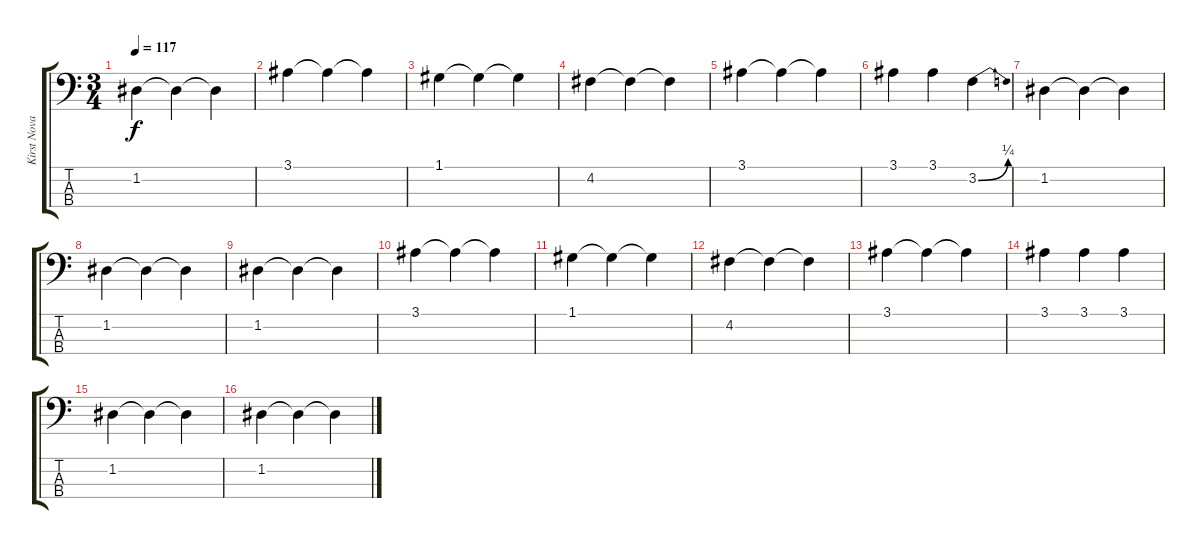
\track ("Kirst Novaselic" "Kirst Nova") {instrument acousticbass}
\staff {score tabs}
\tuning (G2 D2 A1 D1) {hide}
\ts (3 4)
\tempo 117
\clef f4
\ks c
1.2.4{dy f} 1.2{t}.4 1.2{t}.4 |
3.1.4 3.1{t}.4 3.1{t}.4 |
1.1.4 1.1{t}.4 1.1{t}.4 |
4.2.4 4.2{t}.4 4.2{t}.4 |
3.1.4 3.1{t}.4 3.1{t}.4 |
3.1.4 3.1.4 3.2{be (bend 0 0 60 1)}.4 |
1.2.4 1.2{t}.4 1.2{t}.4 |
1.2.4 1.2{t}.4 1.2{t}.4 |
1.2.4 1.2{t}.4 1.2{t}.4 |
3.1.4 3.1{t}.4 3.1{t}.4 |
1.1.4 1.1{t}.4 1.1{t}.4 |
4.2.4 4.2{t}.4 4.2{t}.4 |
3.1.4 3.1{t}.4 3.1{t}.4 |
3.1.4 3.1.4 3.1.4 |
1.2.4 1.2{t}.4 1.2{t}.4 |
1.2.4 1.2{t}.4 1.2{t}.4
